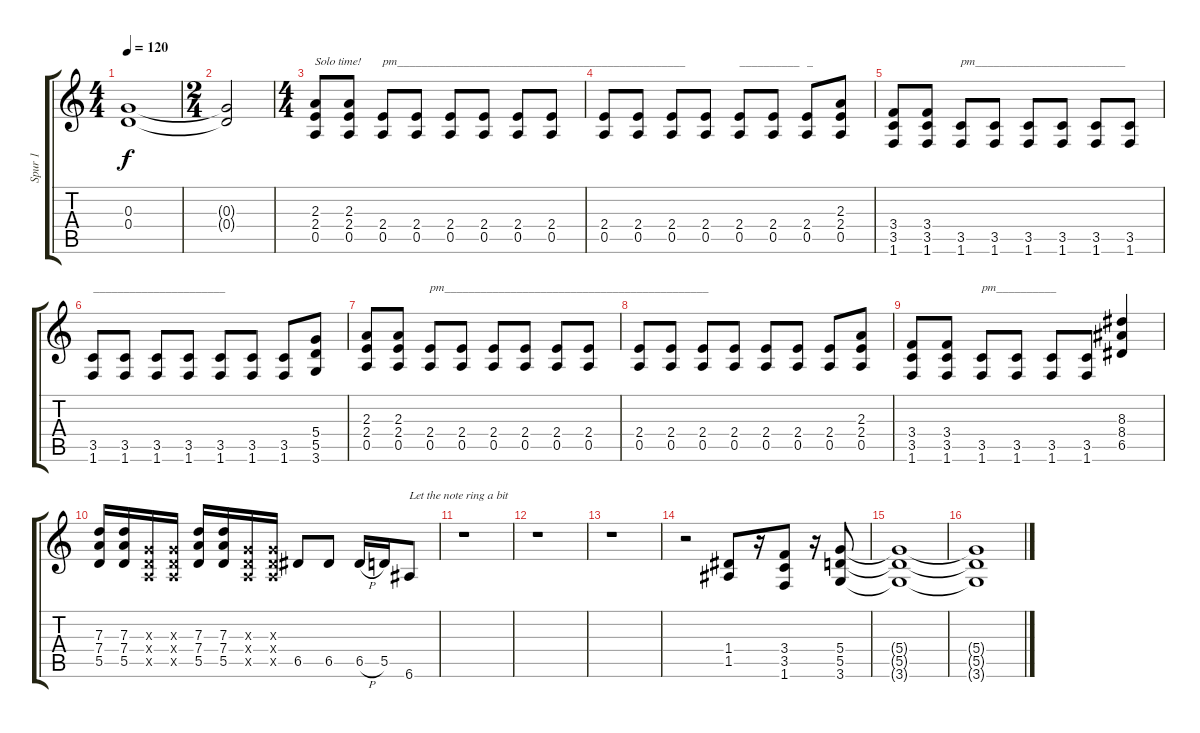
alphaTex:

\track ("Spur 1" "Spur 1") {instrument overdrivenguitar}
\staff {score tabs}
\tuning (E4 B3 G3 D3 A2 E2) {hide}
\ts (4 4)
\tempo 120
\clef g2
\ks c
(0.3{t} 0.4{t}).1{dy f} |
\ts (2 4)
(0.3{t} 0.4{t}).2 |
\ts (4 4)
(2.3 2.4 0.5).8{txt "Solo time!"} (2.3 2.4 0.5).8 (2.4 0.5).8{txt "pm________________________________________________"} (2.4 0.5).8 (2.4 0.5).8 (2.4 0.5).8 (2.4 0.5).8 (2.4 0.5).8 |
(2.4 0.5).8 (2.4 0.5).8 (2.4 0.5).8 (2.4 0.5).8 (2.4 0.5).8{txt "__________"} (2.4 0.5).8 (2.4 0.5).8{txt "_"} (2.3 2.4 0.5).8 |
(3.4 3.5 1.6).8 (3.4 3.5 1.6).8 (3.5 1.6).8{txt "pm_________________________"} (3.5 1.6).8 (3.5 1.6).8 (3.5 1.6).8 (3.5 1.6).8 (3.5 1.6).8 |
(3.5 1.6).8{txt "______________________"} (3.5 1.6).8 (3.5 1.6).8 (3.5 1.6).8 (3.5 1.6).8 (3.5 1.6).8 (3.5 1.6).8 (5.4 5.5 3.6).8 |
(2.3 2.4 0.5).8 (2.3 2.4 0.5).8 (2.4 0.5).8{txt "pm____________________________________________"} (2.4 0.5).8 (2.4 0.5).8 (2.4 0.5).8 (2.4 0.5).8 (2.4 0.5).8 |
(2.4 0.5).8 (2.4 0.5).8 (2.4 0.5).8 (2.4 0.5).8 (2.4 0.5).8 (2.4 0.5).8 (2.4 0.5).8 (2.3 2.4 0.5).8 |
(3.4 3.5 1.6).8 (3.4 3.5 1.6).8 (3.5 1.6).8{txt "pm__________"} (3.5 1.6).8 (3.5 1.6).8 (3.5 1.6).8 (8.3 8.4 6.5).4 |
(7.3 7.4 5.5).16 (7.3 7.4 5.5).16 (0.3{x} 0.4{x} 0.5{x}).16 (0.3{x} 0.4{x} 0.5{x}).16 (7.3 7.4 5.5).16 (7.3 7.4 5.5).16 (0.3{x} 0.4{x} 0.5{x}).16 (0.3{x} 0.4{x} 0.5{x}).16 6.5.8 6.5.8 6.5{h}.16 5.5.16 6.6.8{txt "Let the note ring a bit"} |
r.1 |
r.1 |
r.1 |
r.2 (1.4 1.5).8 r.16 (3.4 3.5 1.6).8 r.16 (5.4 5.5 3.6).8 |
(5.4{t} 5.5{t} 3.6{t}).1 |
(5.4{t} 5.5{t} 3.6{t}).1
